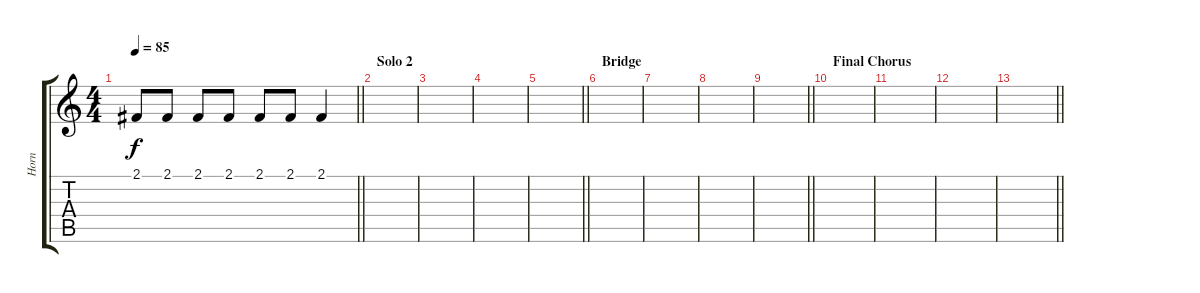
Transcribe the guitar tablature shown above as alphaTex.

\track ("Horn" "Horn") {instrument englishhorn}
\staff {score tabs}
\tuning (E4 B3 G3 D3 A2 E2) {hide}
\ts (4 4)
\tempo 85
\clef g2
\barLineRight lightlight
\ks c
2.1.8{dy f} 2.1.8 2.1.8 2.1.8 2.1.8 2.1.8 2.1.4 |
\section ("" "Solo 2")
|
|
|
\barLineRight lightlight
|
\section ("" "Bridge")
|
|
|
\barLineRight lightlight
|
\section ("" "Final Chorus")
|
|
|
\barLineRight lightlight
